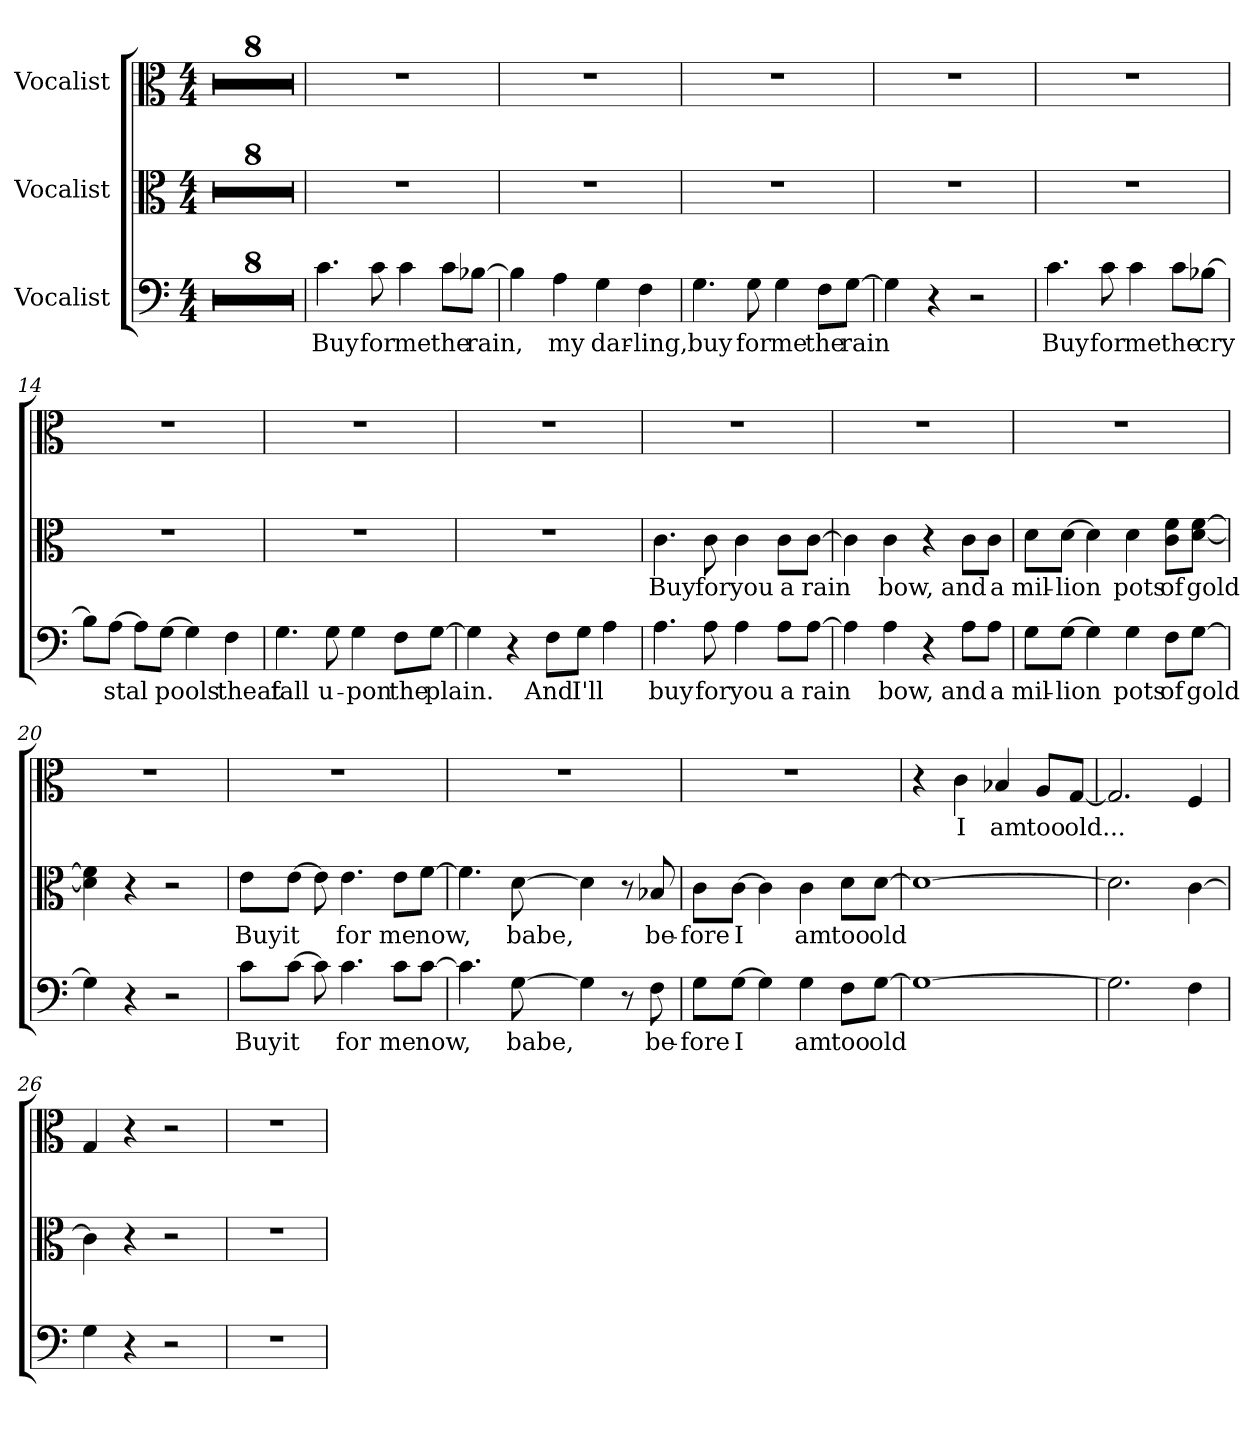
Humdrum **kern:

**kern	**text	**kern	**text	**kern	**text
*part3	*part3	*part2	*part2	*part1	*part1
*staff3	*staff3	*staff2	*staff2	*staff1	*staff1
*I"Vocalist	*	*I"Vocalist	*	*I"Vocalist	*
*clefF4	*	*clefC3	*	*clefC3	*
*M4/4	*	*M4/4	*	*M4/4	*
=1	=1	=1	=1	=1	=1
*clefF4	*	*clefC3	*	*clefC3	*
*M4/4	*	*M4/4	*	*M4/4	*
1r	.	1r	.	1r	.
=2	=2	=2	=2	=2	=2
1r	.	1r	.	1r	.
=3	=3	=3	=3	=3	=3
1r	.	1r	.	1r	.
=4	=4	=4	=4	=4	=4
1r	.	1r	.	1r	.
=5	=5	=5	=5	=5	=5
1r	.	1r	.	1r	.
=6	=6	=6	=6	=6	=6
1r	.	1r	.	1r	.
=7	=7	=7	=7	=7	=7
1r	.	1r	.	1r	.
=8	=8	=8	=8	=8	=8
1r	.	1r	.	1r	.
=9	=9	=9	=9	=9	=9
4.c	Buy	1r	.	1r	.
8c	for	.	.	.	.
4c	me	.	.	.	.
8c\L	the	.	.	.	.
[8B-X\J	rain,	.	.	.	.
=10	=10	=10	=10	=10	=10
4B-]	_	1r	.	1r	.
4A	my	.	.	.	.
4G	dar-	.	.	.	.
4F	-ling,	.	.	.	.
=11	=11	=11	=11	=11	=11
4.G	buy	1r	.	1r	.
8G	for	.	.	.	.
4G	me	.	.	.	.
8F\L	the	.	.	.	.
[8G\J	rain	.	.	.	.
=12	=12	=12	=12	=12	=12
4G]	_	1r	.	1r	.
4r	.	.	.	.	.
2r	.	.	.	.	.
=13	=13	=13	=13	=13	=13
4.c	Buy	1r	.	1r	.
8c	for	.	.	.	.
4c	me	.	.	.	.
8c\L	the	.	.	.	.
[8B-X\J	cry-	.	.	.	.
=14	=14	=14	=14	=14	=14
8B-\L]	_	1r	.	1r	.
[8A\J	-stal	.	.	.	.
8A\L]	_	.	.	.	.
[8G\J	pools	.	.	.	.
4G]	_	.	.	.	.
4F	theat	.	.	.	.
=15	=15	=15	=15	=15	=15
4.G	fall	1r	.	1r	.
8G	u-	.	.	.	.
4G	-pon	.	.	.	.
8F\L	the	.	.	.	.
[8G\J	plain.	.	.	.	.
=16	=16	=16	=16	=16	=16
4G]	_	1r	.	1r	.
4r	.	.	.	.	.
8F\L	And	.	.	.	.
8G\J	I'll	.	.	.	.
4A	_	.	.	.	.
=17	=17	=17	=17	=17	=17
4.A	buy	4.c	Buy	1r	.
8A	for	8c	for	.	.
4A	you	4c	you	.	.
8A\L	a	8c\L	a	.	.
[8A\J	rain	[8c\J	rain	.	.
=18	=18	=18	=18	=18	=18
4A]	_	4c]	_	1r	.
4A	bow,	4c	bow,	.	.
4r	.	4r	.	.	.
8A\L	and	8c\L	and	.	.
8A\J	a	8c\J	a	.	.
=19	=19	=19	=19	=19	=19
8G\L	mil-	8d\L	mil-	1r	.
[8G\J	-lion	[8d\J	-lion	.	.
4G]	_	4d]	_	.	.
4G	pots	4d	pots	.	.
8F\L	of	8c\ 8f\L	of	.	.
[8G\J	gold	[8d\ [8f\J	gold	.	.
=20	=20	=20	=20	=20	=20
4G]	_	4d] 4f]	_	1r	.
4r	.	4r	.	.	.
2r	.	2r	.	.	.
=21	=21	=21	=21	=21	=21
8c\L	Buy	8e\L	Buy	1r	.
[8c\J	it	[8e\J	it	.	.
8c]	_	8e]	_	.	.
4.c	for	4.e	for	.	.
8c\L	me	8e\L	me	.	.
[8c\J	now,	[8f\J	now,	.	.
=22	=22	=22	=22	=22	=22
4.c]	_	4.f]	_	1r	.
[8G	babe,	[8d	babe,	.	.
4G]	_	4d]	_	.	.
8r	.	8r	.	.	.
8F	be-	8B-X	be-	.	.
=23	=23	=23	=23	=23	=23
8G\L	-fore	8c\L	-fore	1r	.
[8G\J	I	[8c\J	I	.	.
4G]	_	4c]	_	.	.
4G	am	4c	am	.	.
8F\L	too	8d\L	too	.	.
[8G\J	old	[8d\J	old	.	.
=24	=24	=24	=24	=24	=24
1G_	_	1d_	_	4r	.
.	.	.	.	4c	I
.	.	.	.	4B-X	am
.	.	.	.	8A/L	too
.	.	.	.	[8G/J	old...
=25	=25	=25	=25	=25	=25
2.G]	_	2.d]	_	2.G]	_
4F	_	[4c	_	4F	_
=26	=26	=26	=26	=26	=26
4G	_	4c]	_	4G	_
4r	.	4r	.	4r	.
2r	.	2r	.	2r	.
=27	=27	=27	=27	=27	=27
1r	.	1r	.	1r	.
=	=	=	=	=	=
*-	*-	*-	*-	*-	*-
